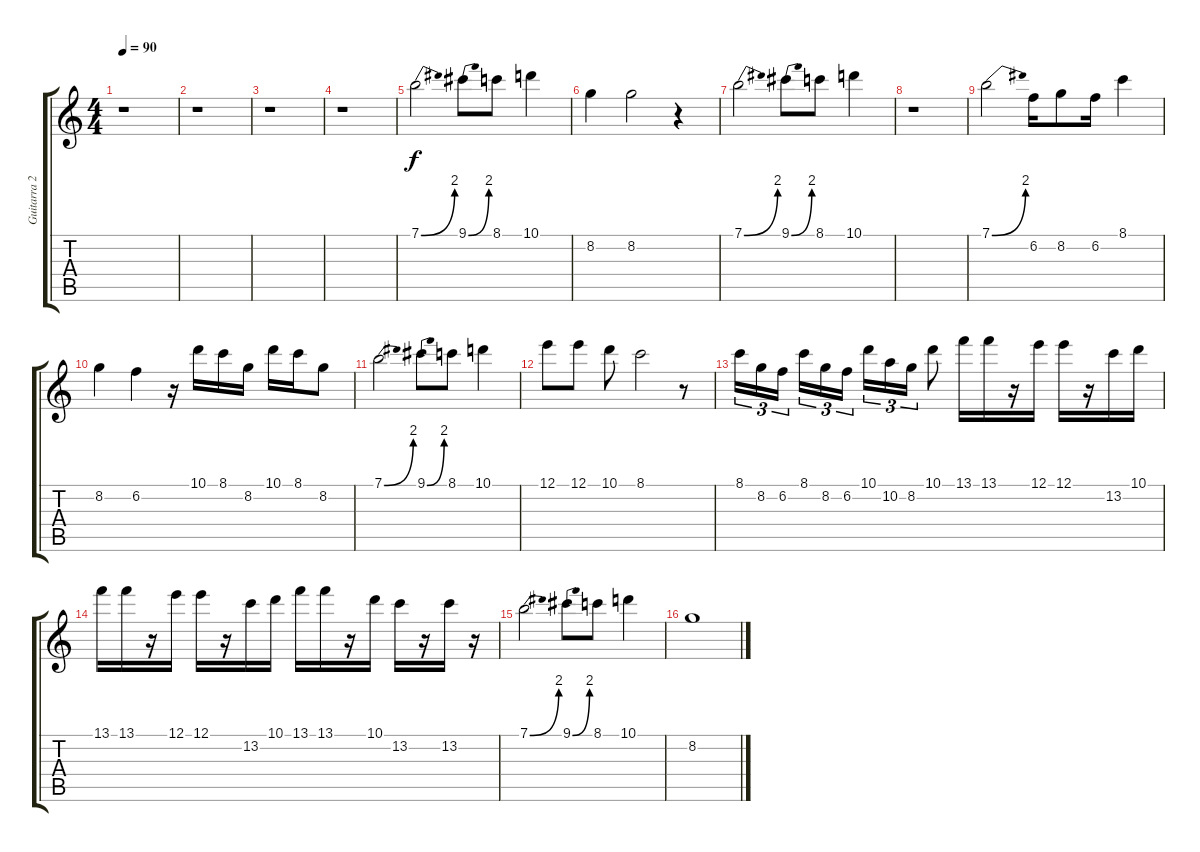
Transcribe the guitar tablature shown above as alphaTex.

\track ("Guitarra 2" "Guitarra 2") {instrument overdrivenguitar}
\staff {score tabs}
\tuning (E4 B3 G3 D3 A2 E2) {hide}
\ts (4 4)
\tempo 90
\clef g2
\ks c
r.1{dy f instrument overdrivenguitar} |
r.1 |
r.1 |
r.1 |
7.1{be (bend 0 0 60 8)}.2 9.1{be (bend 0 0 60 8)}.8 8.1.8 10.1.4 |
8.2.4 8.2.2 r.4 |
7.1{be (bend 0 0 60 8)}.2 9.1{be (bend 0 0 60 8)}.8 8.1.8 10.1.4 |
r.1 |
7.1{be (bend 0 0 60 8)}.2 6.2.16 8.2.8 6.2.16 8.1.4 |
8.2.4 6.2.4 r.16 10.1.16 8.1.16 8.2.16 10.1.16 8.1.16 8.2.8 |
7.1{be (bend 0 0 60 8)}.2 9.1{be (bend 0 0 60 8)}.8 8.1.8 10.1.4 |
12.1.8 12.1.8 10.1.8 8.1.2 r.8 |
8.1.16{tu (3 2)} 8.2.16{tu (3 2)} 6.2.16{tu (3 2)} 8.1.16{tu (3 2)} 8.2.16{tu (3 2)} 6.2.16{tu (3 2)} 10.1.16{tu (3 2)} 10.2.16{tu (3 2)} 8.2.16{tu (3 2)} 10.1.8 13.1.16 13.1.16 r.16 12.1.16 12.1.16 r.16 13.2.16 10.1.16 |
13.1.16 13.1.16 r.16 12.1.16 12.1.16 r.16 13.2.16 10.1.16 13.1.16 13.1.16 r.16 10.1.16 13.2.16 r.16 13.2.16 r.16 |
7.1{be (bend 0 0 60 8)}.2 9.1{be (bend 0 0 60 8)}.8 8.1.8 10.1.4 |
8.2.1
